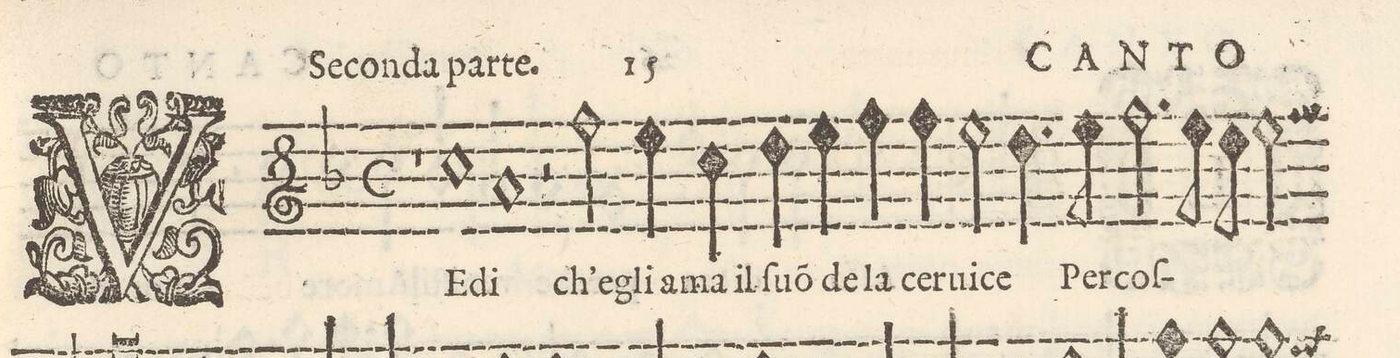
**kern	**text
*I"CANTO	*
*clefG2	*
*k[b-]	*
*met(C)	*
*M2/1	*
1r	.
1cc	VE-
=2-	=2-
1a	-di
2r	.
2ff\	ch`e-
=3-	=3-
4ee\	-gli a-
4cc\	-ma il
4dd\	ſuo(n)
4ee\	de
4ff\	la
4ff\	ce-
2ee\	-rui-
=4-	=4-
4.dd\	-ce
8ee\	Per-
2.ff\	-coſ-
8ee\	.
8dd\	.
2ee\	.
=5-	=5-
*-	*-
